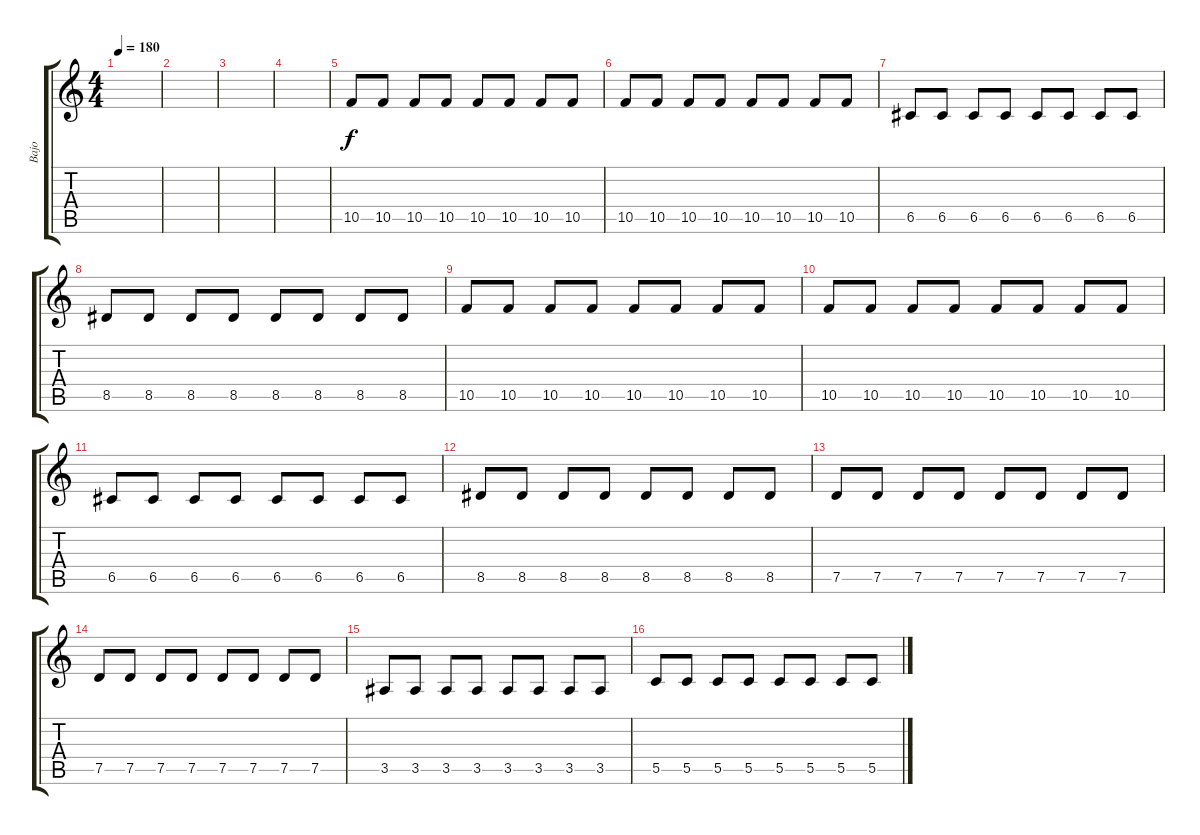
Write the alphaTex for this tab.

\track ("Bajo" "Bajo") {instrument electricbasspick}
\staff {score tabs}
\tuning (D4 A3 F3 C3 G2 D2) {hide}
\ts (4 4)
\tempo 180
\clef g2
\ks c
|
|
|
|
10.5.8 10.5.8 10.5.8 10.5.8 10.5.8 10.5.8 10.5.8 10.5.8 |
10.5.8 10.5.8 10.5.8 10.5.8 10.5.8 10.5.8 10.5.8 10.5.8 |
6.5.8 6.5.8 6.5.8 6.5.8 6.5.8 6.5.8 6.5.8 6.5.8 |
8.5.8 8.5.8 8.5.8 8.5.8 8.5.8 8.5.8 8.5.8 8.5.8 |
10.5.8 10.5.8 10.5.8 10.5.8 10.5.8 10.5.8 10.5.8 10.5.8 |
10.5.8 10.5.8 10.5.8 10.5.8 10.5.8 10.5.8 10.5.8 10.5.8 |
6.5.8 6.5.8 6.5.8 6.5.8 6.5.8 6.5.8 6.5.8 6.5.8 |
8.5.8 8.5.8 8.5.8 8.5.8 8.5.8 8.5.8 8.5.8 8.5.8 |
7.5.8 7.5.8 7.5.8 7.5.8 7.5.8 7.5.8 7.5.8 7.5.8 |
7.5.8 7.5.8 7.5.8 7.5.8 7.5.8 7.5.8 7.5.8 7.5.8 |
3.5.8 3.5.8 3.5.8 3.5.8 3.5.8 3.5.8 3.5.8 3.5.8 |
5.5.8 5.5.8 5.5.8 5.5.8 5.5.8 5.5.8 5.5.8 5.5.8
